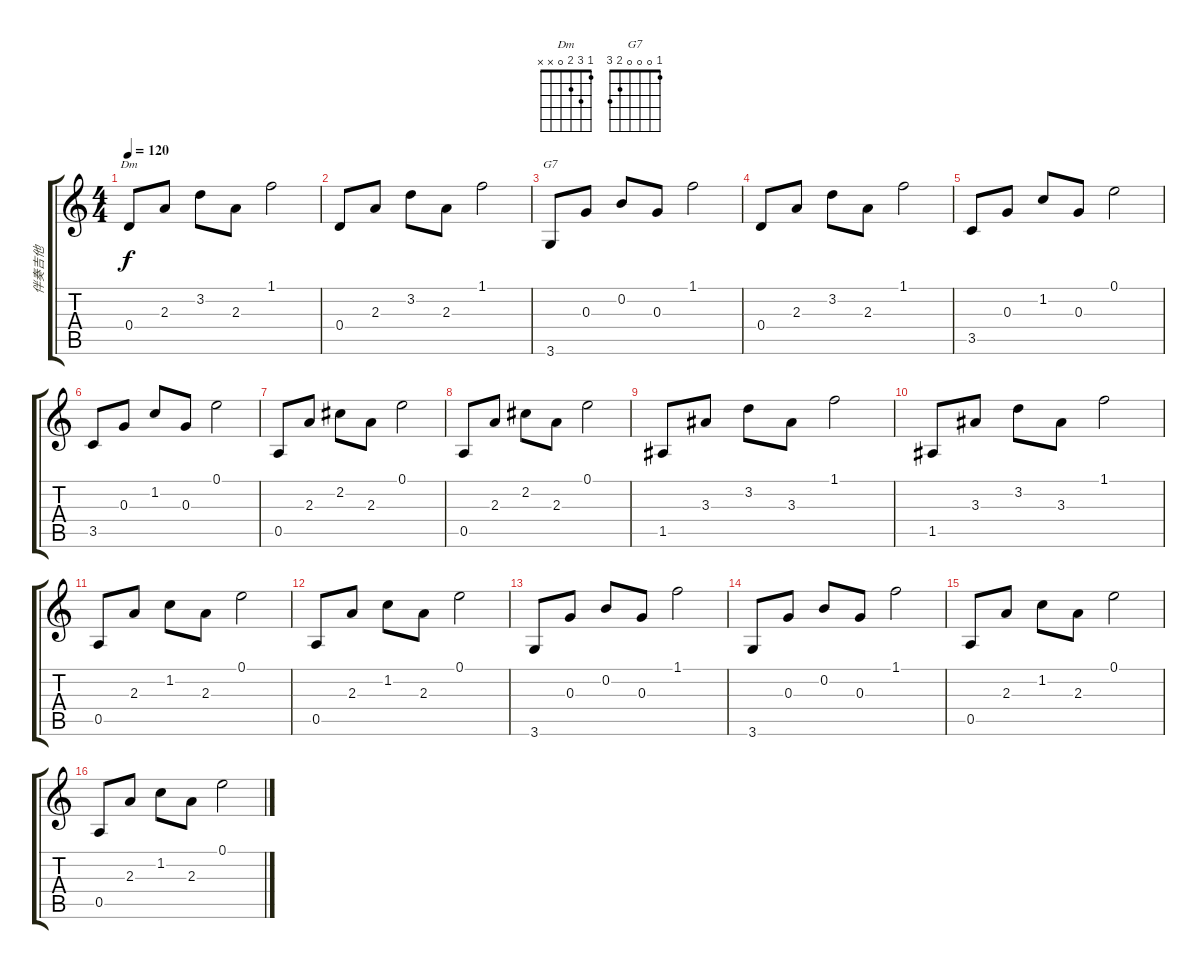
\track ("伴奏吉他" "伴奏吉他") {instrument acousticguitarnylon}
\staff {score tabs}
\tuning (E4 B3 G3 D3 A2 E2) {hide}
\chord ("Dm" 1 3 2 0 x x)
\chord ("G7" 1 0 0 0 2 3)
\ts (4 4)
\tempo 120
\clef g2
\ks c
0.4.8{ch "Dm" dy f} 2.3.8 3.2.8 2.3.8 1.1.2 |
0.4.8 2.3.8 3.2.8 2.3.8 1.1.2 |
3.6.8{ch "G7"} 0.3.8 0.2.8 0.3.8 1.1.2 |
0.4.8 2.3.8 3.2.8 2.3.8 1.1.2 |
3.5.8 0.3.8 1.2.8 0.3.8 0.1.2 |
3.5.8 0.3.8 1.2.8 0.3.8 0.1.2 |
0.5.8 2.3.8 2.2.8 2.3.8 0.1.2 |
0.5.8 2.3.8 2.2.8 2.3.8 0.1.2 |
1.5.8 3.3.8 3.2.8 3.3.8 1.1.2 |
1.5.8 3.3.8 3.2.8 3.3.8 1.1.2 |
0.5.8 2.3.8 1.2.8 2.3.8 0.1.2 |
0.5.8 2.3.8 1.2.8 2.3.8 0.1.2 |
3.6.8 0.3.8 0.2.8 0.3.8 1.1.2 |
3.6.8 0.3.8 0.2.8 0.3.8 1.1.2 |
0.5.8 2.3.8 1.2.8 2.3.8 0.1.2 |
0.5.8 2.3.8 1.2.8 2.3.8 0.1.2
